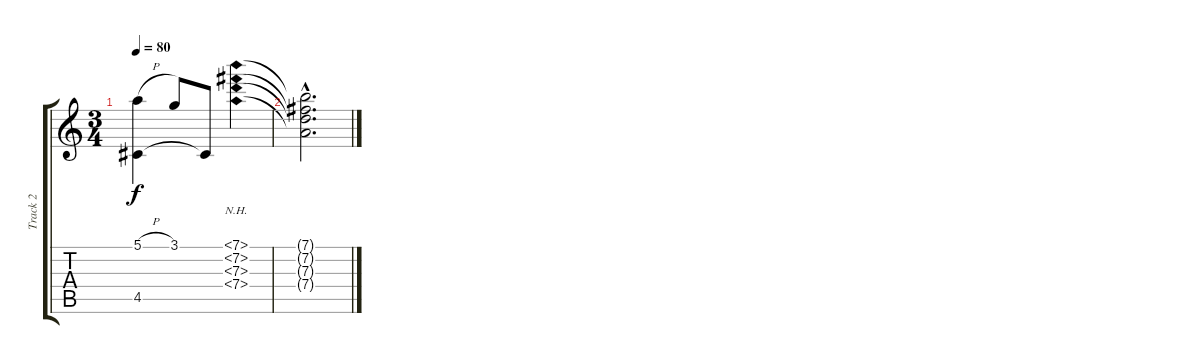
\track ("Track 2" "Track 2") {instrument acousticguitarsteel}
\staff {score tabs}
\tuning (E4 B3 G3 D3 A2 E2) {hide}
\ts (3 4)
\tempo 80
\clef g2
\ks c
(5.1{h} 4.5).4{dy f} 3.1.8 4.5{t}.8 (7.1{nh} 7.2{nh} 7.3{nh} 7.4{nh}).4 |
(7.1{hac t} 7.2{hac t} 7.3{hac t} 7.4{hac t}).2{d}
